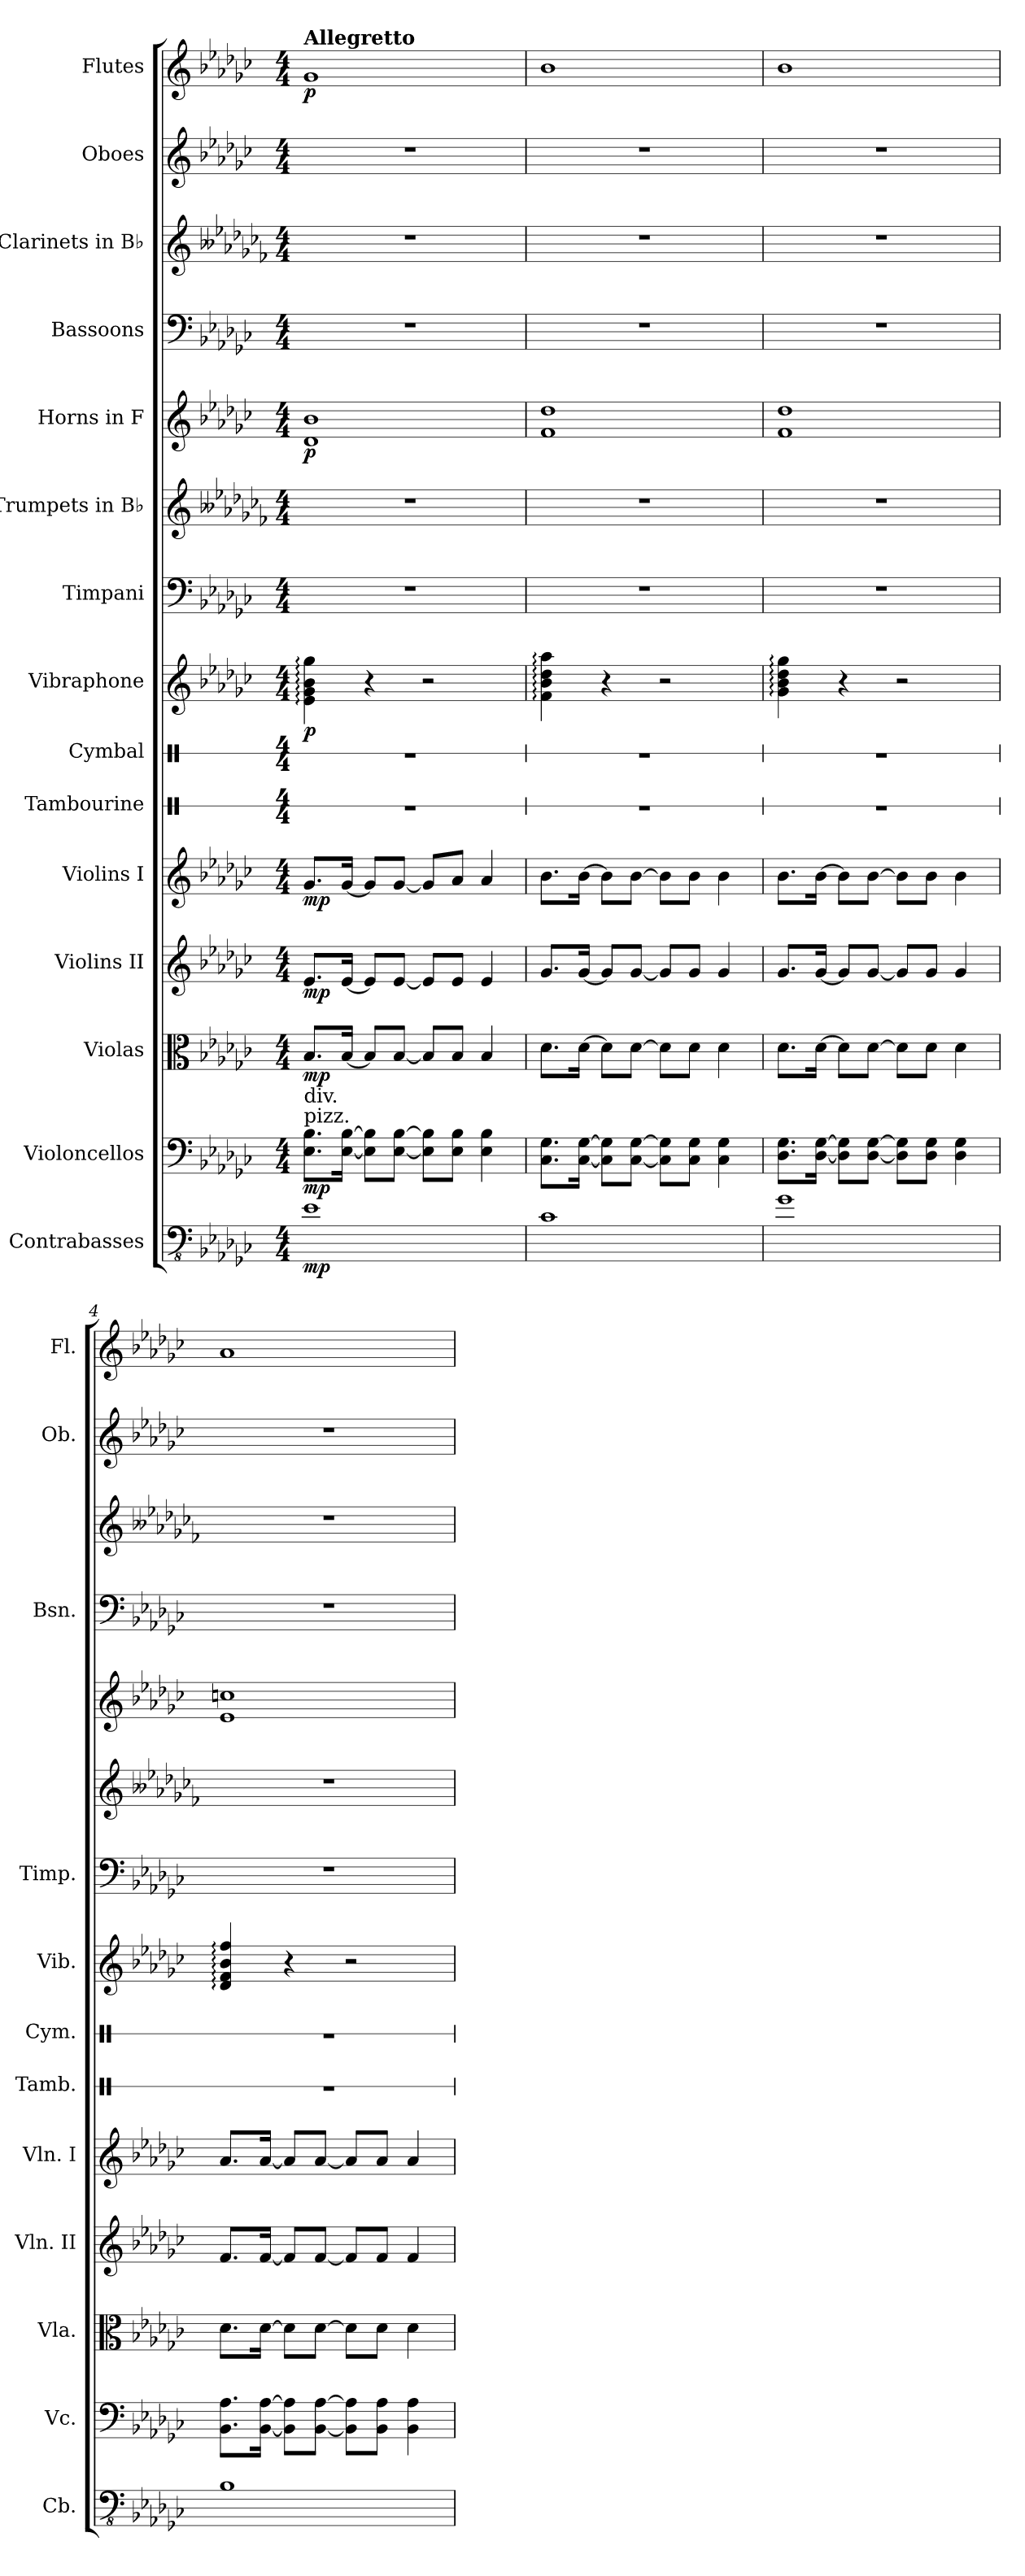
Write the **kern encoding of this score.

**kern	**dynam	**kern	**dynam	**kern	**dynam	**kern	**dynam	**kern	**dynam	**kern	**kern	**kern	**dynam	**kern	**kern	**kern	**dynam	**kern	**kern	**kern	**kern	**dynam
*part15	*part15	*part14	*part14	*part13	*part13	*part12	*part12	*part11	*part11	*part10	*part9	*part8	*part8	*part7	*part6	*part5	*part5	*part4	*part3	*part2	*part1	*part1
*staff15	*staff15	*staff14	*staff14	*staff13	*staff13	*staff12	*staff12	*staff11	*staff11	*staff10	*staff9	*staff8	*staff8	*staff7	*staff6	*staff5	*staff5	*staff4	*staff3	*staff2	*staff1	*staff1
*I"Contrabasses	*	*I"Violoncellos	*	*I"Violas	*	*I"Violins II	*	*I"Violins I	*	*I"Tambourine	*I"Cymbal	*I"Vibraphone	*	*I"Timpani	*I"Trumpets in B♭	*I"Horns in F	*	*I"Bassoons	*I"Clarinets in B♭	*I"Oboes	*I"Flutes	*
*I'Cb.	*	*I'Vc.	*	*I'Vla.	*	*I'Vln. II	*	*I'Vln. I	*	*I'Tamb.	*I'Cym.	*I'Vib.	*	*I'Timp.	*	*	*	*I'Bsn.	*	*I'Ob.	*I'Fl.	*
*	*	*	*	*	*	*	*	*	*	*stria1	*stria1	*	*	*	*	*	*	*	*	*	*	*
*clefFv4	*	*clefF4	*	*clefC3	*	*clefG2	*	*clefG2	*	*clefX	*clefX	*clefG2	*	*clefF4	*clefG2	*clefG2	*	*clefF4	*clefG2	*clefG2	*clefG2	*
*ITrd7c12	*	*	*	*	*	*	*	*	*	*	*	*	*	*	*ITrd1c2	*ITrd4c7	*	*	*ITrd1c2	*	*	*
*k[b-e-a-d-g-c-]	*	*k[b-e-a-d-g-c-]	*	*k[b-e-a-d-g-c-]	*	*k[b-e-a-d-g-c-]	*	*k[b-e-a-d-g-c-]	*	*k[]	*k[]	*k[b-e-a-d-g-c-]	*	*k[b-e-a-d-g-c-]	*k[b--e-a-d-g-c-f-]	*k[b-e-a-d-g-c-f-]	*	*k[b-e-a-d-g-c-]	*k[b--e-a-d-g-c-f-]	*k[b-e-a-d-g-c-]	*k[b-e-a-d-g-c-]	*
*M4/4	*	*M4/4	*	*M4/4	*	*M4/4	*	*M4/4	*	*M4/4	*M4/4	*M4/4	*	*M4/4	*M4/4	*M4/4	*	*M4/4	*M4/4	*M4/4	*M4/4	*
=1	=1	=1	=1	=1	=1	=1	=1	=1	=1	=1	=1	=1	=1	=1	=1	=1	=1	=1	=1	=1	=1	=1
!	!	!	!	!	!	!	!	!	!	!	!	!	!	!	!	!	!	!	!	!	!LO:TX:a:B:t=Allegretto	!
!	!	!LO:TX:a:t=pizz.	!	!	!	!	!	!	!	!	!	!	!	!	!	!	!	!	!	!	!	!
!	!	!LO:TX:a:t=div.	!	!	!	!	!	!	!	!	!	!	!	!	!	!	!	!	!	!	!	!
!	!LO:DY:b	!	!LO:DY:b	!	!LO:DY:b	!	!LO:DY:b	!	!LO:DY:b	!	!	!	!LO:DY:b	!	!	!	!LO:DY:b	!	!	!	!	!LO:DY:b
1EE-	mp	8.E-\ 8.B-\L	mp	8.B-/L	mp	8.e-/L	mp	8.g-/L	mp	1r	1r	4e-\: 4g-\: 4b-\: 4gg-\:	p	1r	1r	1G- 1e-	p	1r	1r	1r	1g-	p
.	.	[16E-\ [16B-\Jk	.	[16B-/Jk	.	[16e-/Jk	.	[16g-/Jk	.	.	.	.	.	.	.	.	.	.	.	.	.	.
.	.	8E-\] 8B-\]L	.	8B-/L]	.	8e-/L]	.	8g-/L]	.	.	.	4r	.	.	.	.	.	.	.	.	.	.
.	.	[8E-\ [8B-\J	.	[8B-/J	.	[8e-/J	.	[8g-/J	.	.	.	.	.	.	.	.	.	.	.	.	.	.
.	.	8E-\] 8B-\]L	.	8B-/L]	.	8e-/L]	.	8g-/L]	.	.	.	2r	.	.	.	.	.	.	.	.	.	.
.	.	8E-\ 8B-\J	.	8B-/J	.	8e-/J	.	8a-/J	.	.	.	.	.	.	.	.	.	.	.	.	.	.
.	.	4E-\ 4B-\	.	4B-/	.	4e-/	.	4a-/	.	.	.	.	.	.	.	.	.	.	.	.	.	.
=2	=2	=2	=2	=2	=2	=2	=2	=2	=2	=2	=2	=2	=2	=2	=2	=2	=2	=2	=2	=2	=2	=2
1CC-	.	8.C-\ 8.G-\L	.	8.d-\L	.	8.g-/L	.	8.b-\L	.	1r	1r	4f\: 4b-\: 4dd-\: 4aa-\:	.	1r	1r	1B- 1g-	.	1r	1r	1r	1b-	.
.	.	[16C-\ [16G-\Jk	.	[16d-\Jk	.	[16g-/Jk	.	[16b-\Jk	.	.	.	.	.	.	.	.	.	.	.	.	.	.
.	.	8C-\] 8G-\]L	.	8d-\L]	.	8g-/L]	.	8b-\L]	.	.	.	4r	.	.	.	.	.	.	.	.	.	.
.	.	[8C-\ [8G-\J	.	[8d-\J	.	[8g-/J	.	[8b-\J	.	.	.	.	.	.	.	.	.	.	.	.	.	.
.	.	8C-\] 8G-\]L	.	8d-\L]	.	8g-/L]	.	8b-\L]	.	.	.	2r	.	.	.	.	.	.	.	.	.	.
.	.	8C-\ 8G-\J	.	8d-\J	.	8g-/J	.	8b-\J	.	.	.	.	.	.	.	.	.	.	.	.	.	.
.	.	4C-\ 4G-\	.	4d-\	.	4g-/	.	4b-\	.	.	.	.	.	.	.	.	.	.	.	.	.	.
=3	=3	=3	=3	=3	=3	=3	=3	=3	=3	=3	=3	=3	=3	=3	=3	=3	=3	=3	=3	=3	=3	=3
1GG-	.	8.D-\ 8.G-\L	.	8.d-\L	.	8.g-/L	.	8.b-\L	.	1r	1r	4g-\: 4b-\: 4dd-\: 4gg-\:	.	1r	1r	1B- 1g-	.	1r	1r	1r	1b-	.
.	.	[16D-\ [16G-\Jk	.	[16d-\Jk	.	[16g-/Jk	.	[16b-\Jk	.	.	.	.	.	.	.	.	.	.	.	.	.	.
.	.	8D-\] 8G-\]L	.	8d-\L]	.	8g-/L]	.	8b-\L]	.	.	.	4r	.	.	.	.	.	.	.	.	.	.
.	.	[8D-\ [8G-\J	.	[8d-\J	.	[8g-/J	.	[8b-\J	.	.	.	.	.	.	.	.	.	.	.	.	.	.
.	.	8D-\] 8G-\]L	.	8d-\L]	.	8g-/L]	.	8b-\L]	.	.	.	2r	.	.	.	.	.	.	.	.	.	.
.	.	8D-\ 8G-\J	.	8d-\J	.	8g-/J	.	8b-\J	.	.	.	.	.	.	.	.	.	.	.	.	.	.
.	.	4D-\ 4G-\	.	4d-\	.	4g-/	.	4b-\	.	.	.	.	.	.	.	.	.	.	.	.	.	.
=4	=4	=4	=4	=4	=4	=4	=4	=4	=4	=4	=4	=4	=4	=4	=4	=4	=4	=4	=4	=4	=4	=4
1BBB-	.	8.BB-\ 8.A-\L	.	8.d-\L	.	8.f/L	.	8.a-/L	.	1r	1r	4d-/: 4f/: 4b-/: 4ff/:	.	1r	1r	1A- 1fn	.	1r	1r	1r	1a-	.
.	.	[16BB-\ [16A-\Jk	.	[16d-\Jk	.	[16f/Jk	.	[16a-/Jk	.	.	.	.	.	.	.	.	.	.	.	.	.	.
.	.	8BB-\] 8A-\]L	.	8d-\L]	.	8f/L]	.	8a-/L]	.	.	.	4r	.	.	.	.	.	.	.	.	.	.
.	.	[8BB-\ [8A-\J	.	[8d-\J	.	[8f/J	.	[8a-/J	.	.	.	.	.	.	.	.	.	.	.	.	.	.
.	.	8BB-\] 8A-\]L	.	8d-\L]	.	8f/L]	.	8a-/L]	.	.	.	2r	.	.	.	.	.	.	.	.	.	.
.	.	8BB-\ 8A-\J	.	8d-\J	.	8f/J	.	8a-/J	.	.	.	.	.	.	.	.	.	.	.	.	.	.
.	.	4BB-\ 4A-\	.	4d-\	.	4f/	.	4a-/	.	.	.	.	.	.	.	.	.	.	.	.	.	.
=	=	=	=	=	=	=	=	=	=	=	=	=	=	=	=	=	=	=	=	=	=	=
*-	*-	*-	*-	*-	*-	*-	*-	*-	*-	*-	*-	*-	*-	*-	*-	*-	*-	*-	*-	*-	*-	*-
